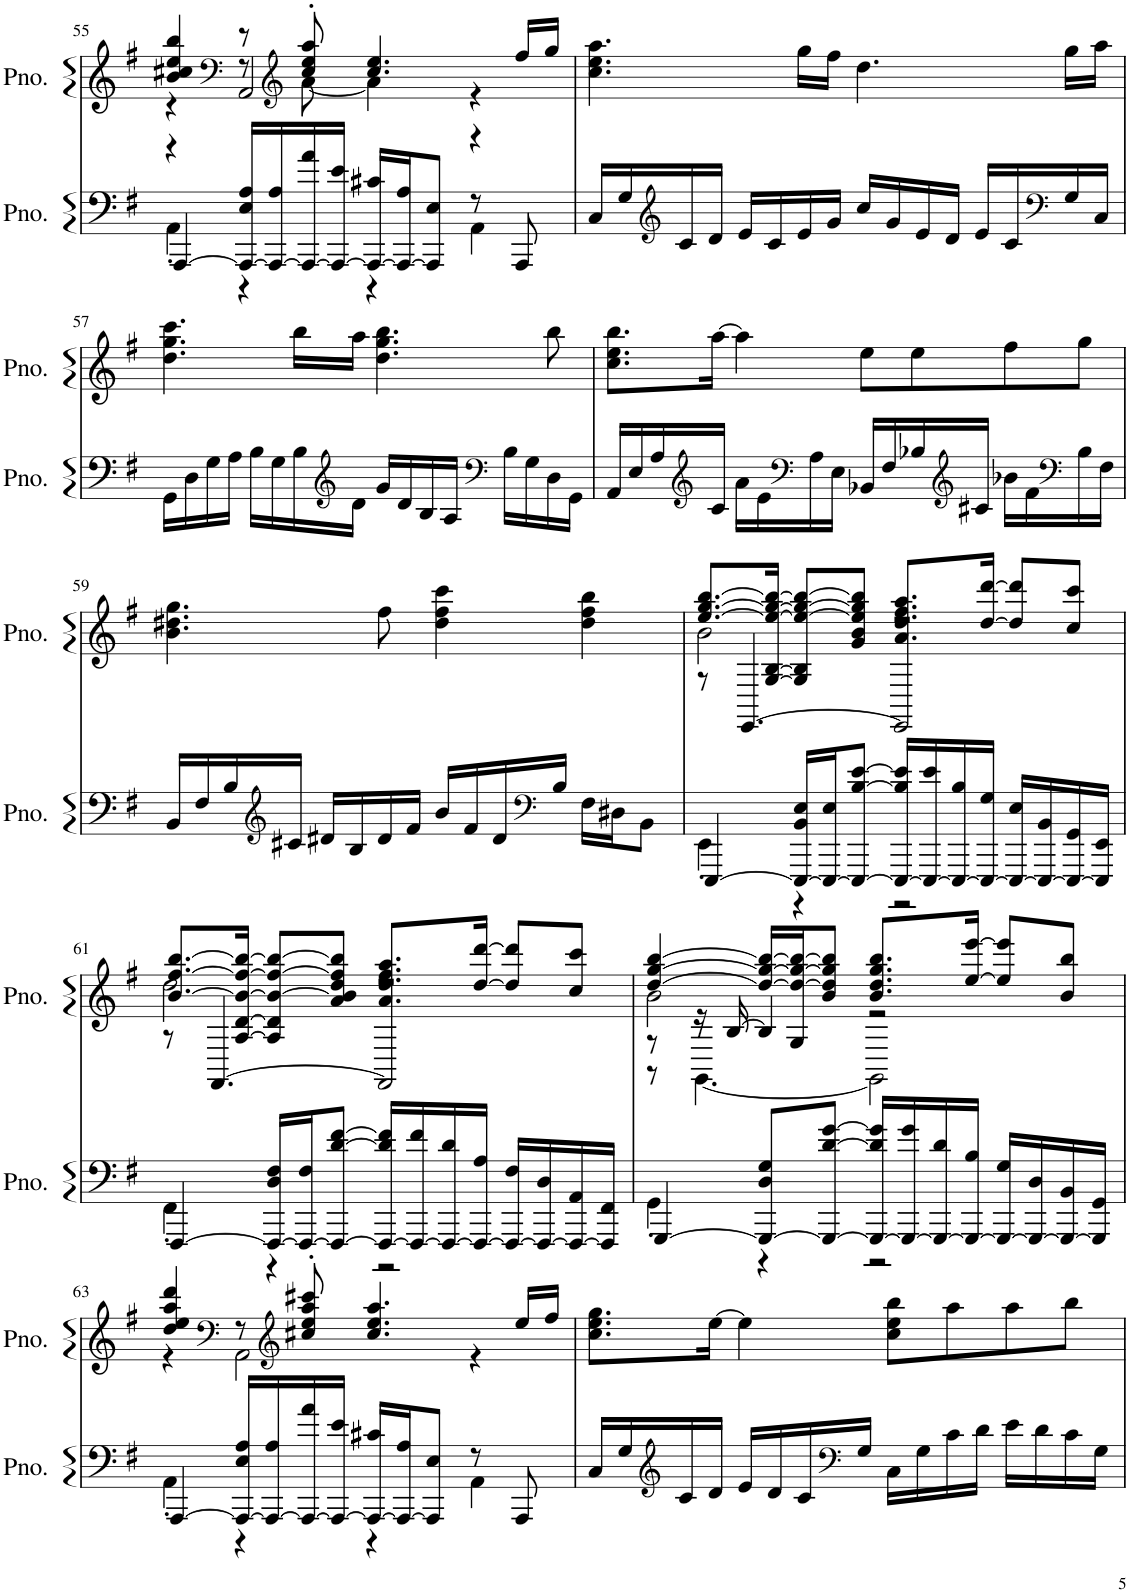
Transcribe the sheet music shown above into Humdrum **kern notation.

**kern	**kern
*part2	*part1
*staff2	*staff1
*I"Piano	*I"Piano, Klavier
*I'Pno.	*I'Pno.
!!LO:PB:g=z
*clefF4	*clefG2
*k[f#]	*k[f#]
*M4/4	*M4/4
=55	=55
*^	*^
*	*	*	*^
[4AAA/	4AA'\	4b/ 4cc#X/ 4ee/ 4bb/	4r	4r
*	*	*clefF4	*	*
16AAA/_ 16E/ 16A/LL	4r	8r	8r	2AA/
16AAA/_ 16A/	.	.	.	.
*	*	*clefG2	*	*
16AAA/_ 16a/	.	8cc#/' 8ee/' 8aa/'	[8a\	.
16AAA/_ 16e/JJ	.	.	.	.
16AAA/_ 16c#X/LL	4r	4.cc#/ 4.ee/	4a\]	.
16AAA/_ 16A/J	.	.	.	.
8AAA/] 8E/J	.	.	.	.
8r	4AA\	.	4r	4r
8AAA/	.	16ff#/LL	.	.
.	.	16gg/JJ	.	.
*v	*v	*	*	*
*	*v	*v	*v
=56	=56
16C/LL	4.cc\ 4.ee\ 4.aa\
16G/	.
*clefG2	*
16c/	.
16d/JJ	.
16e/LL	.
16c/	.
16e/	16gg\LL
16g/JJ	16ff#\JJ
16cc/LL	4.dd\
16g/	.
16e/	.
16d/JJ	.
16e/LL	.
16c/	.
*clefF4	*
16G/	16gg\LL
16C/JJ	16aa\JJ
!!LO:LB:g=z
=57	=57
16GG\LL	4.dd\ 4.gg\ 4.ccc\
16D\	.
16G\	.
16A\JJ	.
16B\LL	.
16G\	.
16B\	16bb\LL
*clefG2	*
16d\JJ	16aa\JJ
16g/LL	4.dd\ 4.gg\ 4.bb\
16d/	.
16B/	.
16A/JJ	.
*clefF4	*
16B\LL	.
16G\	.
16D\	8bb\
16GG\JJ	.
=58	=58
16AA/LL	8.cc\ 8.ee\ 8.bb\L
16E/	.
16A/	.
*clefG2	*
16c/JJ	[16aa\Jk
16a\LL	4aa\]
16e\	.
*clefF4	*
16A\	.
16E\JJ	.
16BB-X/LL	8ee\L
16F#/	.
16B-X/	8ee\
*clefG2	*
16c#X/JJ	.
16b-X\LL	8ff#\
16f#\	.
*clefF4	*
16B-\	8gg\J
16F#\JJ	.
!!LO:LB:g=z
=59	=59
16BB/LL	4.b\ 4.dd#X\ 4.gg\
16F#/	.
16B/	.
*clefG2	*
16c#X/JJ	.
16d#X/LL	.
16B/	.
16d#/	8ff#\
16f#/JJ	.
16b/LL	4dd#\ 4ff#\ 4ccc\
16f#/	.
16d#/	.
*clefF4	*
16B/JJ	.
16F#\LL	4dd#\ 4ff#\ 4bb\
16D#X\J	.
8BB\J	.
=60	=60
*^	*^
*	*	*	*^
[4EEE/	4EE'\	[8.ee/ [8.gg/ [8.bb/L	2b\	8r
.	.	.	.	[4.EE/
.	.	[16G/ [16B/ 16ee/_ 16gg/_ 16bb/_Jk	.	.
16EEE/_ 16BB/ 16E/LL	4r	8G/] 8B/] 8ee/_ 8gg/_ 8bb/_L	.	.
16EEE/_ 16E/J	.	.	.	.
8EEE/_ [8B/ [8e/J	.	8g/ 8b/ 8ee/] 8gg/] 8bb/]J	.	.
16EEE/_ 16B/] 16e/]LL	2r	8.a/ 8.dd/ 8.ff#/ 8.aa/L	2r	2EE/]
16EEE/_ 16e/	.	.	.	.
16EEE/_ 16B/	.	.	.	.
16EEE/_ 16G/JJ	.	[16dd/ [16ddd/Jk	.	.
16EEE/_ 16E/LL	.	8dd/] 8ddd/]L	.	.
16EEE/_ 16BB/	.	.	.	.
16EEE/_ 16GG/	.	8cc/ 8ccc/J	.	.
16EEE/] 16EE/JJ	.	.	.	.
!!LO:LB:g=z	!!	!!
=61	=61	=61	=61	=61
[4FFF#/	4FF#'\	[8.b/ [8.ff#/ [8.bb/L	2dd\	8r
.	.	.	.	[4.FF#/
.	.	[16A/ [16d/ 16b/_ 16ff#/_ 16bb/_Jk	.	.
16FFF#/_ 16D/ 16F#/LL	4r	8A/] 8d/] 8b/_ 8ff#/_ 8bb/_L	.	.
16FFF#/_ 16F#/J	.	.	.	.
8FFF#/_ [8d/ [8f#/J	.	8a/ 8b/] 8dd/ 8ff#/] 8bb/]J	.	.
16FFF#/_ 16d/] 16f#/]LL	2r	8.a/ 8.dd/ 8.ff#/ 8.aa/L	2r	2FF#/]
16FFF#/_ 16f#/	.	.	.	.
16FFF#/_ 16d/	.	.	.	.
16FFF#/_ 16A/JJ	.	[16dd/ [16ddd/Jk	.	.
16FFF#/_ 16F#/LL	.	8dd/] 8ddd/]L	.	.
16FFF#/_ 16D/	.	.	.	.
16FFF#/_ 16AA/	.	8cc/ 8ccc/J	.	.
16FFF#/] 16FF#/JJ	.	.	.	.
=62	=62	=62	=62	=62
*	*	*	*	*^
[4GGG/	4GG'\	[4dd/ [4gg/ [4bb/	2b\	8r	8r
.	.	.	.	16r	[4.GG\
.	.	.	.	[16B/	.
8GGG/_ 8D/ 8G/L	4r	16dd/_ 16gg/_ 16bb/_LL	.	4B/]	.
.	.	16G/ 16dd/_ 16gg/_ 16bb/_J	.	.	.
8GGG/_ [8d/ [8g/J	.	8b/ 8dd/] 8gg/] 8bb/]J	.	.	.
16GGG/_ 16d/] 16g/]LL	2r	8.b/ 8.dd/ 8.gg/ 8.bb/L	2r	2r	2GG\]
16GGG/_ 16g/	.	.	.	.	.
16GGG/_ 16d/	.	.	.	.	.
16GGG/_ 16B/JJ	.	[16ee/ [16eee/Jk	.	.	.
16GGG/_ 16G/LL	.	8ee/] 8eee/]L	.	.	.
16GGG/_ 16D/	.	.	.	.	.
16GGG/_ 16BB/	.	8b/ 8bb/J	.	.	.
16GGG/] 16GG/JJ	.	.	.	.	.
*	*	*	*v	*v	*v
!!LO:LB:g=z
=63	=63	=63	=63
[4AAA/	4AA'\	4dd/ 4ee/ 4aa/ 4ddd/	4r
*	*	*clefF4	*
16AAA/_ 16E/ 16A/LL	4r	8r	2AA\
16AAA/_ 16A/	.	.	.
*	*	*clefG2	*
16AAA/_ 16a/	.	8cc#X/' 8ee/' 8aa/' 8ccc#X/'	.
16AAA/_ 16e/JJ	.	.	.
16AAA/_ 16c#X/LL	4r	4.cc#/ 4.ee/ 4.aa/	.
16AAA/_ 16A/J	.	.	.
8AAA/] 8E/J	.	.	.
8r	4AA\	.	4r
8AAA/	.	16ee/LL	.
.	.	16ff#/JJ	.
*v	*v	*	*
*	*v	*v
=64	=64
16C/LL	8.cc\ 8.ee\ 8.gg\L
16G/	.
*clefG2	*
16c/	.
16d/JJ	[16ee\Jk
16e/LL	4ee\]
16d/	.
16c/	.
*clefF4	*
16G/JJ	.
16C\LL	8cc\ 8ee\ 8bb\L
16G\	.
16c\	8aa\
16d\JJ	.
16e\LL	8aa\
16d\	.
16c\	8bb\J
16G\JJ	.
=	=
*-	*-
